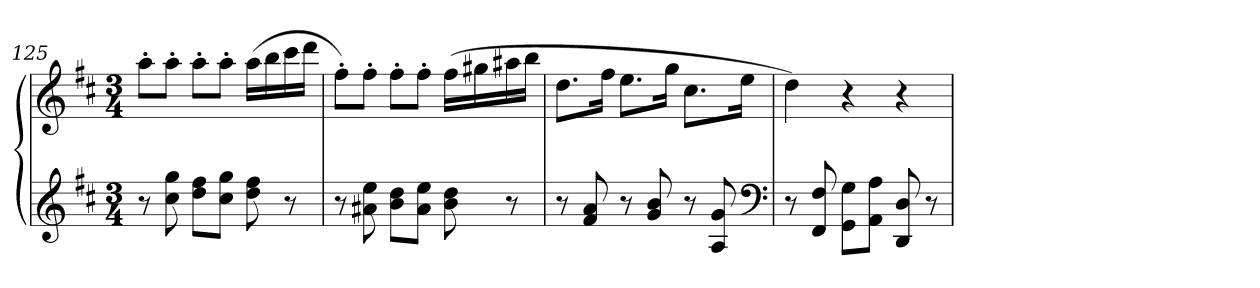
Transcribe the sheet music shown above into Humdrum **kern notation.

**kern	**kern
*part1	*part1
*staff2	*staff1
*clefG2	*clefG2
*k[f#c#]	*k[f#c#]
*M3/4	*M3/4
=125	=125
8r	8aa'L
8cc# 8gg	8aa'J
8dd 8ff#L	8aa'L
8cc# 8ggJ	8aa'J
8dd 8ff#	(16aaLL
.	16bb
8r	16ccc#
.	16dddJJ
=126	=126
8r	8ff#'L)
8a#X 8ee	8ff#'J
8b 8ddL	8ff#'L
8a# 8eeJ	8ff#'J
8b 8dd	(16ff#LL
.	16gg#X
8r	16aa#X
.	16bbJJ
=127	=127
8r	8.ddL
8f# 8a	.
.	16ff#Jk
8r	8.eeL
8g 8b	.
.	16ggJk
8r	8.cc#L
8A 8g	.
.	16eeJk
*clefF4	*
=128	=128
8r	4dd)
8FF# 8F#	.
8GG 8GL	4r
8AA 8AJ	.
8DD 8D	4r
8r	.
=	=
*-	*-
